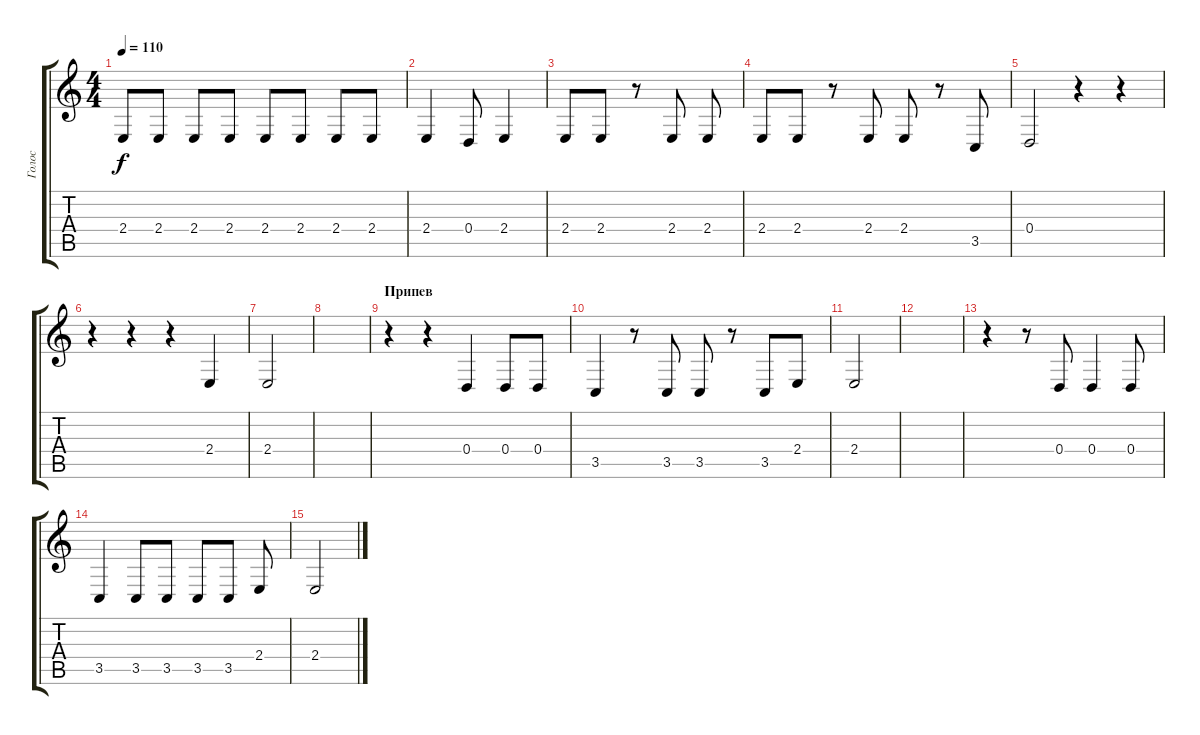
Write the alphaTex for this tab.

\track ("Голос" "Голос") {instrument fx4atmosphere}
\staff {score tabs}
\tuning (E4 B3 G3 D3 A2 E2) {hide}
\ts (4 4)
\tempo 110
\clef g2
\ks c
2.4.8{dy f} 2.4.8 2.4.8 2.4.8 2.4.8 2.4.8 2.4.8 2.4.8 |
2.4.4 0.4.8 2.4.4 |
2.4.8 2.4.8 r.8 2.4.8 2.4.8 |
2.4.8 2.4.8 r.8 2.4.8 2.4.8 r.8 3.5.8 |
0.4.2 r.4 r.4 |
r.4 r.4 r.4 2.4.4 |
2.4.2 |
|
\section ("" "Припев")
r.4{volume 12} r.4 0.4.4 0.4.8 0.4.8 |
3.5.4 r.8 3.5.8 3.5.8 r.8 3.5.8 2.4.8 |
2.4.2 |
|
r.4 r.8 0.4.8 0.4.4 0.4.8 |
3.5.4 3.5.8 3.5.8 3.5.8 3.5.8 2.4.8 |
2.4.2
